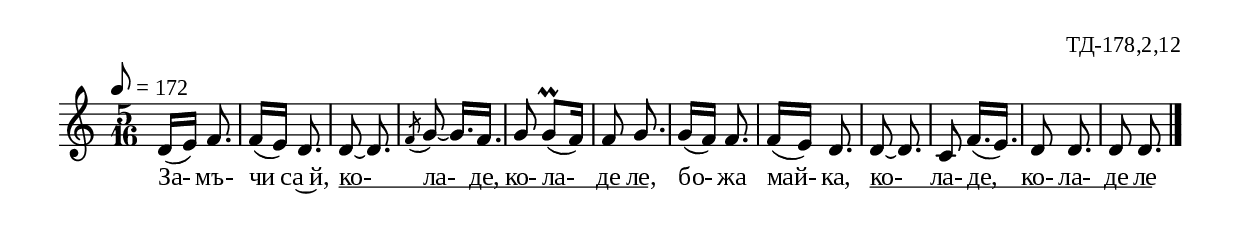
%{
td_178_2_12
%}

\include "td-preamble.ly"
%\include "Rhythm_marks.ly"

\score {
\relative c' {
\tempo 8 = 172
%\override Score.RehearsalMark #'self-alignment-X = #LEFT
%\once \override Score.RehearsalMark #'X-offset = #8
%  \rhythmMarkA \rhyMarkAAdot #"66"
\time 5/16
d16[( e]) f8. | f16[( e]) d8. | d8~ d8.\noBeam | \acciaccatura f8 g~ g16.[ f] |
g8 g[(\prall f16]) | f8 g8.\noBeam | g16[( f]) f8. | f16[( e]) d8. | d8~ d8.\noBeam 
c8 f16.[( e]) | d8 d8.\noBeam | d8 d8.\noBeam
 \bar "|." 
}
\addlyrics { За- мъ- чи са~й, 
ко- \startTextSpan ла- де, ко- ла- де ле, \stopTextSpan бо- жа май- ка, 
ко- \startTextSpan ла- де, ко- ла- де ле \stopTextSpan }
%
\layout {
%   \context { 
%	    \Staff \remove "Time_signature_engraver" } 
  indent = #0
  line-width = 190\mm
  ragged-right=##f
\context {
      \Lyrics
      \consists "Text_spanner_engraver"
      \override TextSpanner #'direction = #DOWN
      \override TextSpanner #'style = #'line    
      \override TextSpanner #'outside-staff-priority = ##f
      \override TextSpanner #'padding = #0.2 % sets the distance of the line from the lyrics
      \override TextSpanner #'bound-details =
      #`((left . ((Y . 0)
                  (padding . 0)
                  (attach-dir . ,LEFT)))
         (left-broken . ((end-on-note . #t)))
         (right . ((Y . 0)
                   (padding . 0)
                   (attach-dir . ,RIGHT))))
    }
}
%
\midi { 
	\context {
		\Score tempoWholesPerMinute = #(ly:make-moment 172 8)
		}
	}
}
%
\header{
  opus = "ТД-178,2,12"
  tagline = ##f
}


